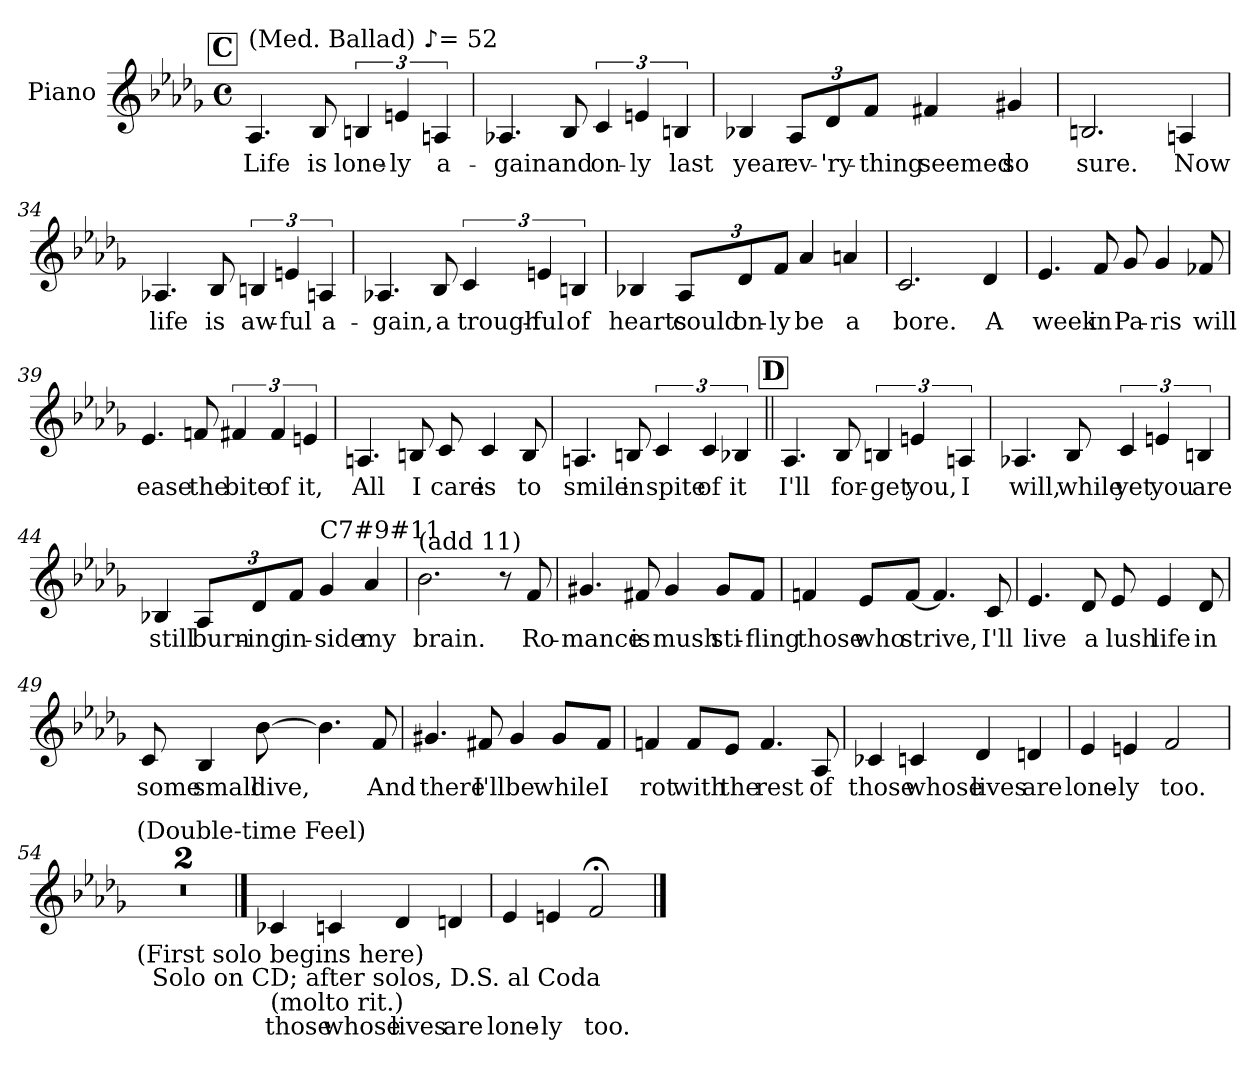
**kern	**text
*part1	*part1
*staff1	*staff1
*I"Piano	*
*I'Pno	*
!!LO:PB:g=z
*clefG2	*
*k[b-e-a-d-g-]	*
*D-:	*
*M4/4	*
*met(c)	*
!!LO:REH:place=s1:a:t=C
=30	=30
!LO:TX:a:t=(Med. Ballad)  ♪= 52	!
4.A-/	Life
8B-/	is
6Bn/	lone-
6en/	-ly
6An/	a-
=31	=31
4.A-X/	-gain
8B-/	and
6c/	on-
6en/	-ly
6Bn/	last
=32	=32
4B-X/	year
*Xbrackettup	*
12A-/L	ev-
12d-/	-'ry-
12f/J	-thing
4f#X/	seemed
4g#X/	so
=33	=33
2.Bn/	sure.
4An/	Now
!!LO:LB:g=z
=34	=34
4.A-X/	life
8B-/	is
*brackettup	*
6Bn/	aw-
6en/	-ful
6An/	a-
=35	=35
4.A-X/	-gain,
8B-/	a
6c/	trough-
6en/	-ful
6Bn/	of
=36	=36
4B-X/	hearts
*Xbrackettup	*
12A-/L	could
12d-/	on-
12f/J	-ly
4a-/	be
4an/	a
=37	=37
2.c/	bore.
4d-/	A
!!LO:LB:g=z
=38	=38
4.e-/	week
8f/	in
8g-/	Pa-
4g-/	-ris
8f-X/	will
=39	=39
4.e-/	ease
8fn/	the
*brackettup	*
6f#X/	bite
6f#/	of
6en/	it,
=40	=40
4.An/	All
8Bn/	I
8c/	care
4c/	is
8B/	to
=41	=41
4.An/	smile
8Bn/	in
6c/	spite
6c/	of
6B-X/	it
!!LO:LB:g=z
!!LO:REH:place=s1:a:t=D
=42||	=42||
4.A-/	I'll
8B-/	for-
6Bn/	-get
6en/	you,
6An/	I
=43	=43
4.A-X/	will,
8B-/	while
6c/	yet
6en/	you
6Bn/	are
=44	=44
4B-X/	still
*Xbrackettup	*
12A-/L	burn-
12d-/	-ing
12f/J	in-
!LO:TX:a:t=C7#9#11	!
4g-/	-side
4a-/	my
=45	=45
!LO:TX:a:t=(add 11)	!
2.b-\	brain.
8r	.
8f/	Ro-
!!LO:LB:g=z
=46	=46
4.g#X/	-mance
8f#X/	is
4g#/	mush
8g#/L	sti-
8f#/J	-fling
=47	=47
4fn/	those
8e-/L	who
[8f/J	strive,
4.f/]	.
8c/	I'll
=48	=48
4.e-/	live
8d-/	a
8e-/	lush
4e-/	life
8d-/	in
!!LO:LB:g=z
=49	=49
8c/	some
4B-/	small
[8b-\	dive,
4.b-\]	.
8f/	And
=50	=50
4.g#X/	there
8f#X/	I'll
4g#/	be
8g#/L	while
8f#/J	I
=51	=51
4fn/	rot
8f/L	with
8e-/J	the
4.f/	rest
8A-/	of
!!LO:LB:g=z
=52	=52
4c-X/	those
4cn/	whose
4d-/	lives
4dn/	are
=53	=53
4e-/	lone-
4en/	-ly
2f/	too.
=54	=54
!LO:TX:a:t=(Double-time Feel)	!
!LO:TX:b:t=(First solo begins here)\n         Solo on CD; after solos, D.S. al Coda	!
1r	.
=55	=55
1r	.
!!LO:LB:g=z
==56	==56
!LO:TX:b:t=(molto rit.)	!
4c-X/	those
4cn/	whose
4d-/	lives
4dn/	are
=57	=57
4e-/	lone-
4en/	-ly
2f;</	too.
==	==
*-	*-
